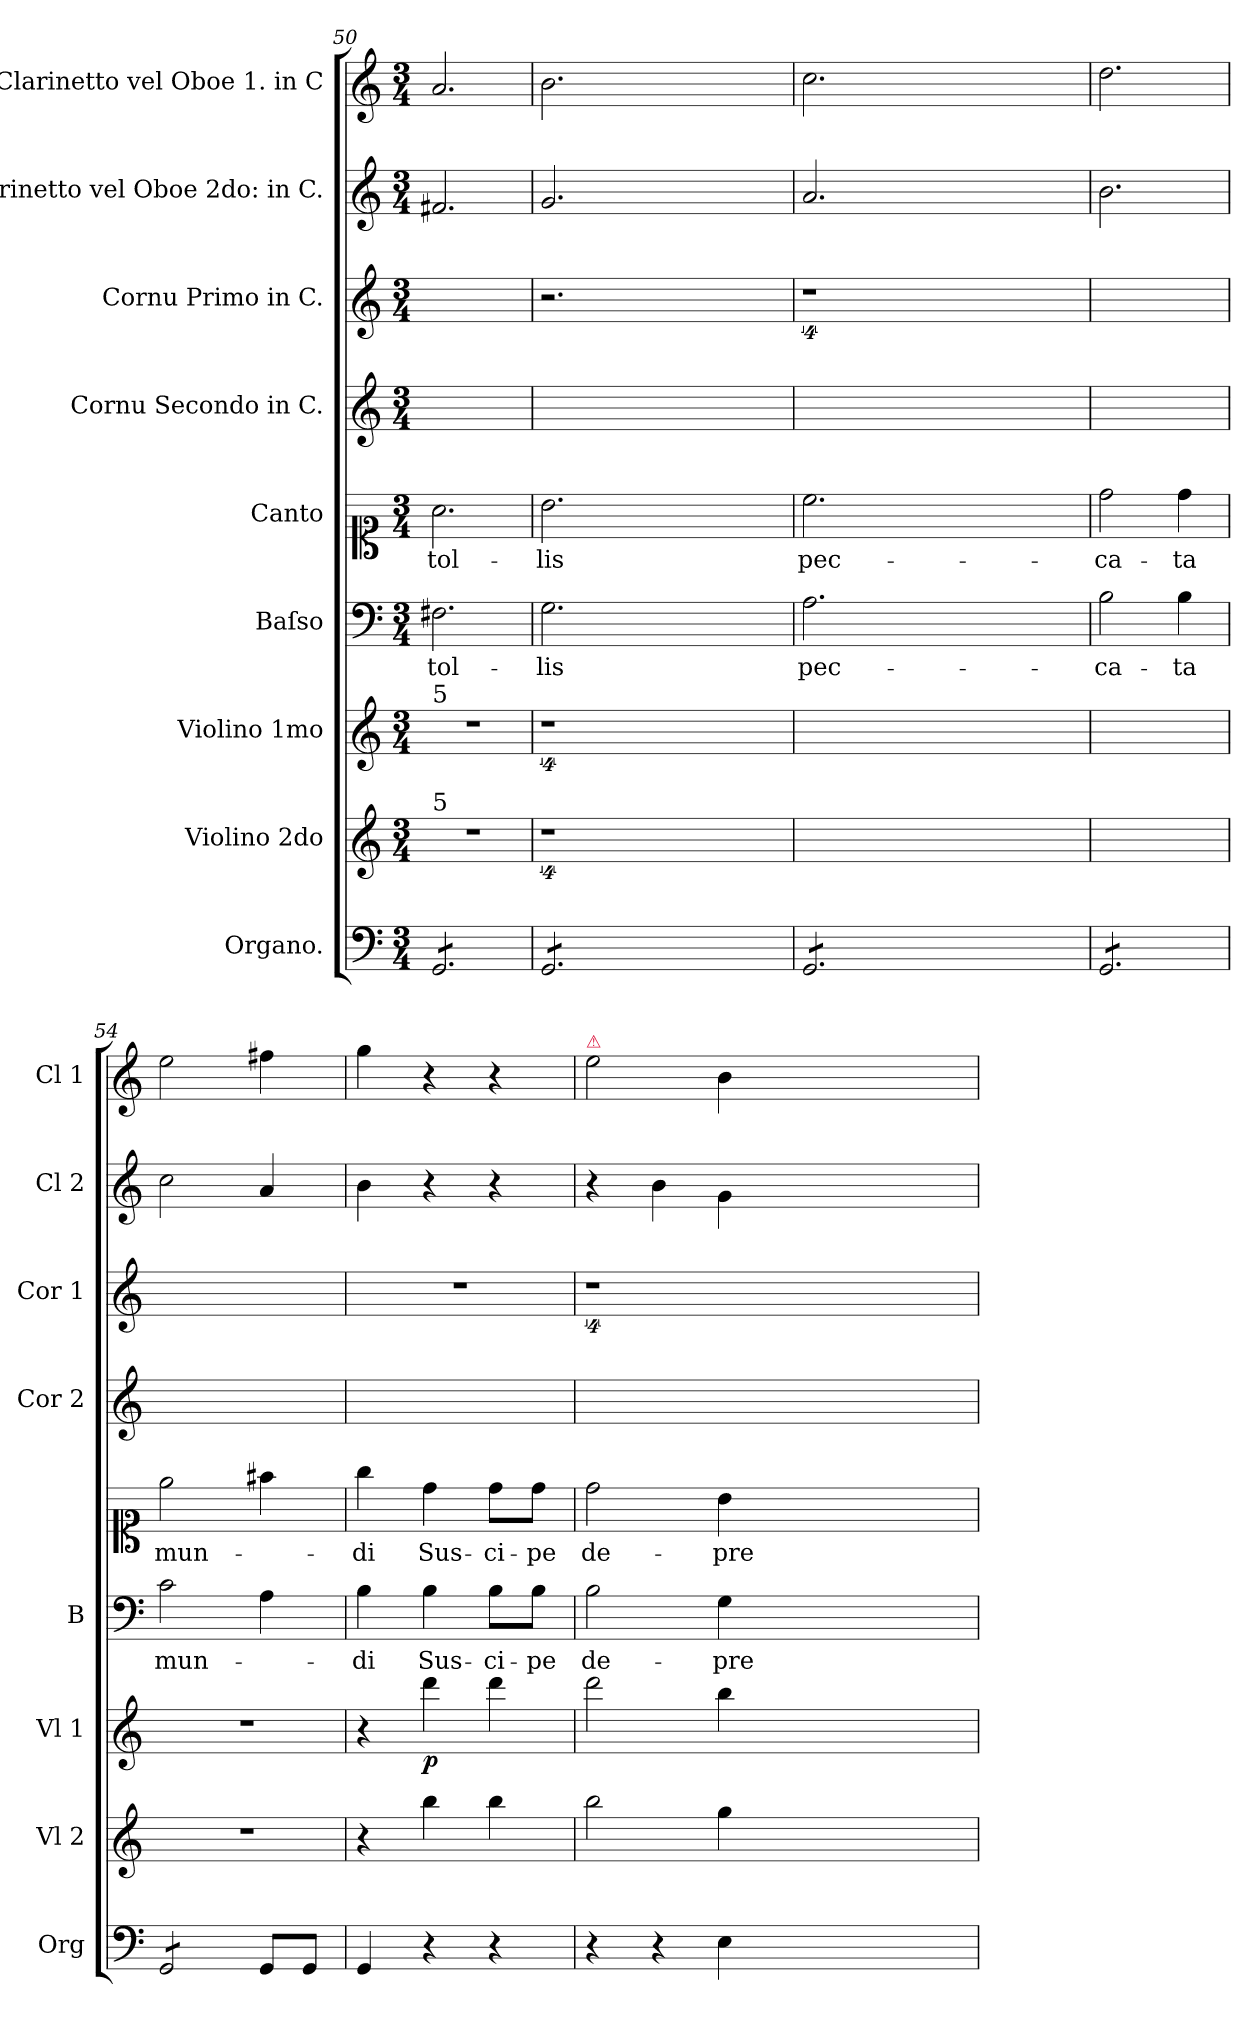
**kern	**kern	**kern	**dynam	**kern	**text	**kern	**text	**kern	**kern	**kern	**kern
*part9	*part8	*part7	*part7	*part6	*part6	*part5	*part5	*part4	*part3	*part2	*part1
*staff9	*staff8	*staff7	*staff7	*staff6	*staff6	*staff5	*staff5	*staff4	*staff3	*staff2	*staff1
*I"Organo.	*I"Violino 2do	*I"Violino 1mo	*	*I"Baſso	*	*I"Canto	*	*I"Cornu Secondo in C.	*I"Cornu Primo in C.	*I"Clarinetto vel Oboe 2do: in C.	*I"Clarinetto vel Oboe 1. in C
*I'Org	*I'Vl 2	*I'Vl 1	*	*I'B	*	*	*	*I'Cor 2	*I'Cor 1	*I'Cl 2	*I'Cl 1
*clefF4	*clefG2	*clefG2	*	*clefF4	*	*clefC1	*	*clefG2	*clefG2	*clefG2	*clefG2
*k[]	*k[]	*k[]	*	*k[]	*	*k[]	*	*k[]	*k[]	*k[]	*k[]
*M3/4	*M3/4	*M3/4	*	*M3/4	*	*M3/4	*	*M3/4	*M3/4	*M3/4	*M3/4
=50	=50	=50	=50	=50	=50	=50	=50	=50	=50	=50	=50
!	!	!LO:TX:a:t=5	!	!	!	!	!	!	!	!	!
!	!LO:TX:a:t=5	!	!	!	!	!	!	!	!	!	!
*tremolo	*	*	*	*	*	*	*	*	*	*	*
8GG/L	2.r	2.r	.	2.F#X\	tol-	2.a\	tol-	2.ryy	2.ryy	2.f#X/	2.a/
8GG/	.	.	.	.	.	.	.	.	.	.	.
8GG/	.	.	.	.	.	.	.	.	.	.	.
8GG/	.	.	.	.	.	.	.	.	.	.	.
8GG/	.	.	.	.	.	.	.	.	.	.	.
8GG/J	.	.	.	.	.	.	.	.	.	.	.
=51	=51	=51	=51	=51	=51	=51	=51	=51	=51	=51	=51
8GG/L	4%9r	4%9r	.	2.G\	-lis	2.b\	-lis	2.ryy	2.r	2.g/	2.b\
8GG/	.	.	.	.	.	.	.	.	.	.	.
8GG/	.	.	.	.	.	.	.	.	.	.	.
8GG/	.	.	.	.	.	.	.	.	.	.	.
8GG/	.	.	.	.	.	.	.	.	.	.	.
8GG/J	.	.	.	.	.	.	.	.	.	.	.
1.ryy	.	.	.	1.ryy	.	1.ryy	.	1.ryy	1.ryy	1.ryy	1.ryy
=52	=52	=52	=52	=52	=52	=52	=52	=52	=52	=52	=52
8GG/L	0ryy	0ryy	.	2.A\	pec-	2.cc\	pec-	2.ryy	4%9r	2.a/	2.cc\
8GG/	.	.	.	.	.	.	.	.	.	.	.
8GG/	.	.	.	.	.	.	.	.	.	.	.
8GG/	.	.	.	.	.	.	.	.	.	.	.
8GG/	.	.	.	.	.	.	.	.	.	.	.
8GG/J	.	.	.	.	.	.	.	.	.	.	.
1.ryy	.	.	.	1.ryy	.	1.ryy	.	1.ryy	.	1.ryy	1.ryy
.	4ryy	4ryy	.	.	.	.	.	.	.	.	.
=53	=53	=53	=53	=53	=53	=53	=53	=53	=53	=53	=53
8GG/L	2.ryy	2.ryy	.	2B\	-ca-	2dd\	-ca-	2.ryy	2.ryy	2.b\	2.dd\
8GG/	.	.	.	.	.	.	.	.	.	.	.
8GG/	.	.	.	.	.	.	.	.	.	.	.
8GG/	.	.	.	.	.	.	.	.	.	.	.
8GG/	.	.	.	4B\	-ta	4dd\	-ta	.	.	.	.
8GG/J	.	.	.	.	.	.	.	.	.	.	.
=54	=54	=54	=54	=54	=54	=54	=54	=54	=54	=54	=54
8GG/L	2.r	2.r	.	2c\	mun-	2ee\	mun-	2.ryy	2.ryy	2cc\	2ee\
8GG/	.	.	.	.	.	.	.	.	.	.	.
8GG/	.	.	.	.	.	.	.	.	.	.	.
8GG/J	.	.	.	.	.	.	.	.	.	.	.
*Xtremolo	*	*	*	*	*	*	*	*	*	*	*
8GG/L	.	.	.	4A\	.	4ff#X\	.	.	.	4a/	4ff#X\
8GG/J	.	.	.	.	.	.	.	.	.	.	.
=55	=55	=55	=55	=55	=55	=55	=55	=55	=55	=55	=55
4GG/	4r	4r	.	4B\	-di	4gg\	-di	2.ryy	2.r	4b\	4gg\
!	!	!	!LO:DY:b	!	!	!	!	!	!	!	!
4r	4bb\	4ddd\	p	4B\	Sus-	4dd\	Sus-	.	.	4r	4r
4r	4bb\	4ddd\	.	8B\L	-ci-	8dd\L	-ci-	.	.	4r	4r
.	.	.	.	8B\J	-pe	8dd\J	-pe	.	.	.	.
=56	=56	=56	=56	=56	=56	=56	=56	=56	=56	=56	=56
!	!	!	!	!	!	!	!	!	!	!	!LO:TX:a:color=crimson:t=⚠
4r	2bb\	2ddd\	.	2B\	de-	2dd\	de-	2.ryy	4%9r	4r	2ee\
4r	.	.	.	.	.	.	.	.	.	4b\	.
4E\	4gg\	4bb\	.	4G\	-pre-	4b\	-pre-	.	.	4g\	4b\
1.ryy	1.ryy	1.ryy	.	1.ryy	.	1.ryy	.	1.ryy	.	1.ryy	1.ryy
=	=	=	=	=	=	=	=	=	=	=	=
*-	*-	*-	*-	*-	*-	*-	*-	*-	*-	*-	*-
